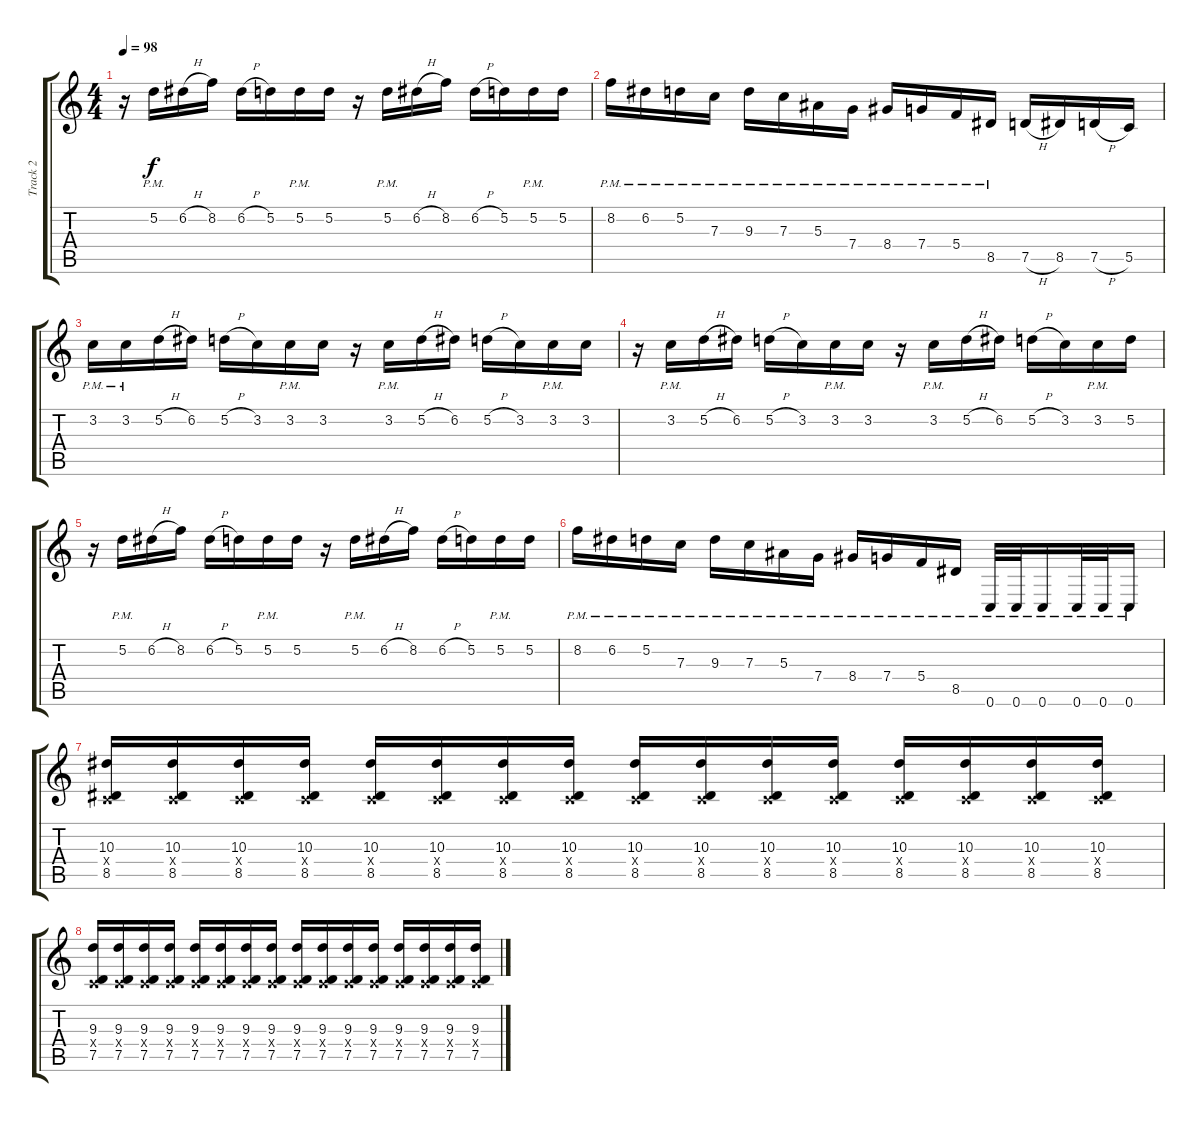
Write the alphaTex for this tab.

\track ("Track 2" "Track 2") {instrument overdrivenguitar}
\staff {score tabs}
\tuning (D4 A3 F3 C3 G2 C2) {hide}
\ts (4 4)
\tempo 98
\clef g2
\ks c
r.16{dy f} 5.2{pm}.16 6.2{h}.16 8.2.16 6.2{h}.16 5.2.16 5.2{pm}.16 5.2.16 r.16 5.2{pm}.16 6.2{h}.16 8.2.16 6.2{h}.16 5.2.16 5.2{pm}.16 5.2.16 |
8.2{pm}.16 6.2{pm}.16 5.2{pm}.16 7.3{pm}.16 9.3{pm}.16 7.3{pm}.16 5.3{pm}.16 7.4{pm}.16 8.4{pm}.16 7.4{pm}.16 5.4{pm}.16 8.5{pm}.16 7.5{h}.16 8.5.16 7.5{h}.16 5.5.16 |
3.2{pm}.16 3.2{pm}.16 5.2{h}.16 6.2.16 5.2{h}.16 3.2.16 3.2{pm}.16 3.2.16 r.16 3.2{pm}.16 5.2{h}.16 6.2.16 5.2{h}.16 3.2.16 3.2{pm}.16 3.2.16 |
r.16 3.2{pm}.16 5.2{h}.16 6.2.16 5.2{h}.16 3.2.16 3.2{pm}.16 3.2.16 r.16 3.2{pm}.16 5.2{h}.16 6.2.16 5.2{h}.16 3.2.16 3.2{pm}.16 5.2.16 |
r.16 5.2{pm}.16 6.2{h}.16 8.2.16 6.2{h}.16 5.2.16 5.2{pm}.16 5.2.16 r.16 5.2{pm}.16 6.2{h}.16 8.2.16 6.2{h}.16 5.2.16 5.2{pm}.16 5.2.16 |
8.2{pm}.16 6.2{pm}.16 5.2{pm}.16 7.3{pm}.16 9.3{pm}.16 7.3{pm}.16 5.3{pm}.16 7.4{pm}.16 8.4{pm}.16 7.4{pm}.16 5.4{pm}.16 8.5{pm}.16 0.6{pm}.32 0.6{pm}.32 0.6{pm}.16 0.6{pm}.32 0.6{pm}.32 0.6{pm}.16 |
(10.3 0.4{x} 8.5).16 (10.3 0.4{x} 8.5).16 (10.3 0.4{x} 8.5).16 (10.3 0.4{x} 8.5).16 (10.3 0.4{x} 8.5).16 (10.3 0.4{x} 8.5).16 (10.3 0.4{x} 8.5).16 (10.3 0.4{x} 8.5).16 (10.3 0.4{x} 8.5).16 (10.3 0.4{x} 8.5).16 (10.3 0.4{x} 8.5).16 (10.3 0.4{x} 8.5).16 (10.3 0.4{x} 8.5).16 (10.3 0.4{x} 8.5).16 (10.3 0.4{x} 8.5).16 (10.3 0.4{x} 8.5).16 |
(9.3 0.4{x} 7.5).16 (9.3 0.4{x} 7.5).16 (9.3 0.4{x} 7.5).16 (9.3 0.4{x} 7.5).16 (9.3 0.4{x} 7.5).16 (9.3 0.4{x} 7.5).16 (9.3 0.4{x} 7.5).16 (9.3 0.4{x} 7.5).16 (9.3 0.4{x} 7.5).16 (9.3 0.4{x} 7.5).16 (9.3 0.4{x} 7.5).16 (9.3 0.4{x} 7.5).16 (9.3 0.4{x} 7.5).16 (9.3 0.4{x} 7.5).16 (9.3 0.4{x} 7.5).16 (9.3 0.4{x} 7.5).16
